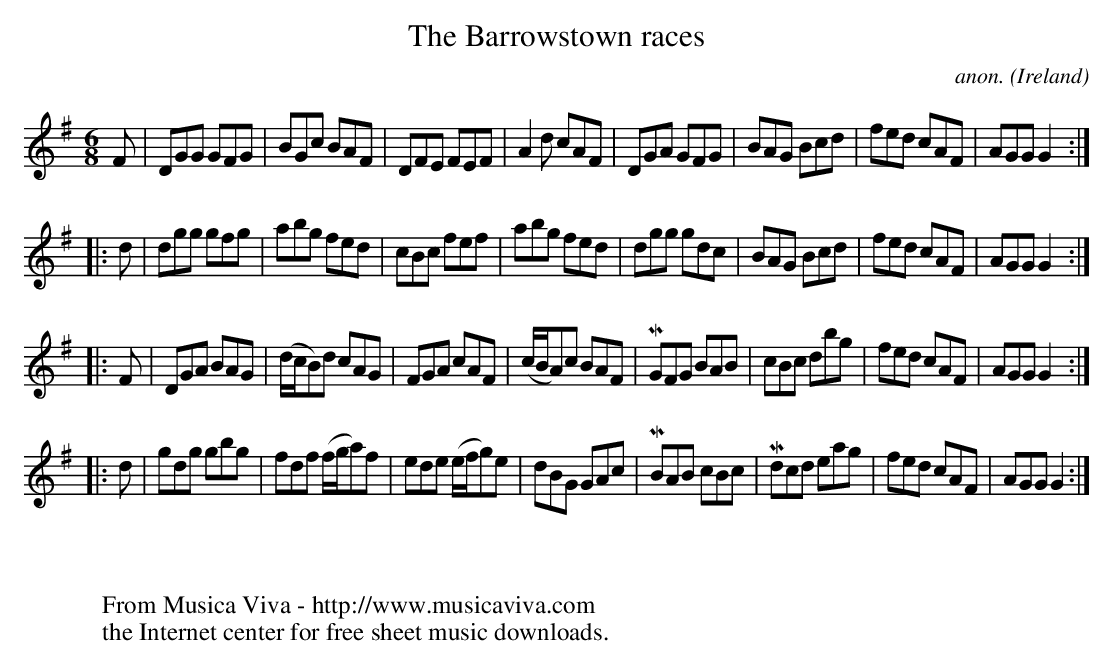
X:1
T:The Barrowstown races
C:anon.
O:Ireland
m:Mn = (3n/o/n/
M:6/8
L:1/8
K:G
F|DGG GFG|BGc BAF|DFE FEF|A2d cAF|DGA GFG|BAG Bcd|fed cAF|AGG G2:|
|:d|dgg gfg|abg fed|cBc fef|abg fed|dgg gdc|BAG Bcd|fed cAF|AGG G2:|
|:F|DGA BAG|(d/c/B)d cAG|FGA cAF|(c/B/A)c BAF|MGFG BAB|cBc dbg|fed cAF|AGG G2:|
|:d|gdg gbg|fdf (f/g/a)f|ede (e/f/g)e|dBG GAc|MBAB cBc|Mdcd eag|fed cAF|AGG G2:|
W:
W:
W: From Musica Viva - http://www.musicaviva.com
W: the Internet center for free sheet music downloads.
